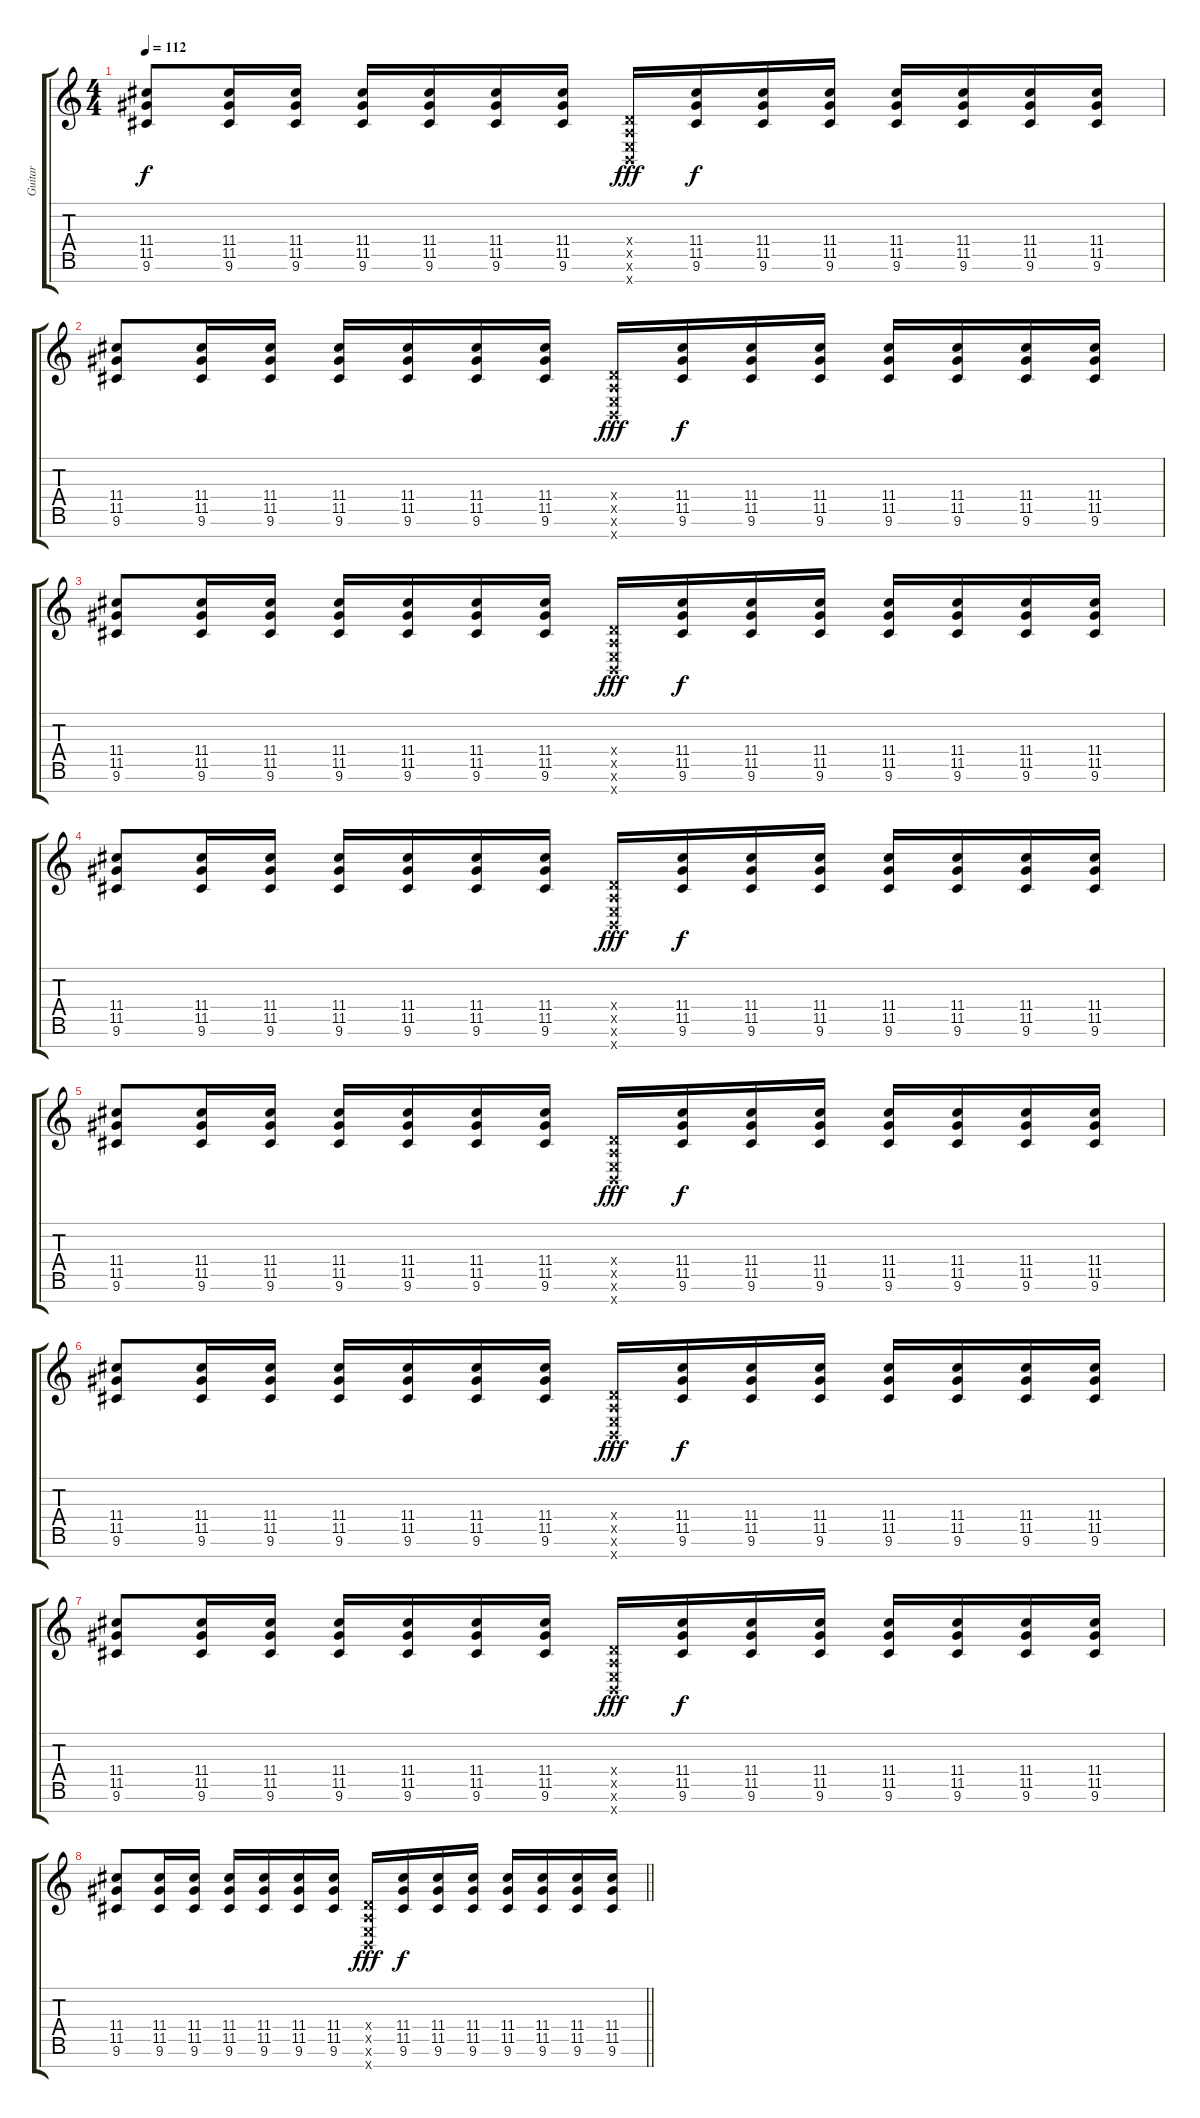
\track ("Guitar" "Guitar") {instrument distortionguitar}
\staff {score tabs}
\tuning (E4 B3 G3 D3 A2 E2 B1) {hide}
\ts (4 4)
\tempo 112
\clef g2
\ks c
(11.4 11.5 9.6).8{dy f} (11.4 11.5 9.6).16 (11.4 11.5 9.6).16 (11.4 11.5 9.6).16 (11.4 11.5 9.6).16 (11.4 11.5 9.6).16 (11.4 11.5 9.6).16 (0.4{x} 0.5{x} 0.6{x} 0.7{x}).16{dy fff} (11.4 11.5 9.6).16{dy f} (11.4 11.5 9.6).16 (11.4 11.5 9.6).16 (11.4 11.5 9.6).16 (11.4 11.5 9.6).16 (11.4 11.5 9.6).16 (11.4 11.5 9.6).16 |
(11.4 11.5 9.6).8 (11.4 11.5 9.6).16 (11.4 11.5 9.6).16 (11.4 11.5 9.6).16 (11.4 11.5 9.6).16 (11.4 11.5 9.6).16 (11.4 11.5 9.6).16 (0.4{x} 0.5{x} 0.6{x} 0.7{x}).16{dy fff} (11.4 11.5 9.6).16{dy f} (11.4 11.5 9.6).16 (11.4 11.5 9.6).16 (11.4 11.5 9.6).16 (11.4 11.5 9.6).16 (11.4 11.5 9.6).16 (11.4 11.5 9.6).16 |
(11.4 11.5 9.6).8 (11.4 11.5 9.6).16 (11.4 11.5 9.6).16 (11.4 11.5 9.6).16 (11.4 11.5 9.6).16 (11.4 11.5 9.6).16 (11.4 11.5 9.6).16 (0.4{x} 0.5{x} 0.6{x} 0.7{x}).16{dy fff} (11.4 11.5 9.6).16{dy f} (11.4 11.5 9.6).16 (11.4 11.5 9.6).16 (11.4 11.5 9.6).16 (11.4 11.5 9.6).16 (11.4 11.5 9.6).16 (11.4 11.5 9.6).16 |
(11.4 11.5 9.6).8 (11.4 11.5 9.6).16 (11.4 11.5 9.6).16 (11.4 11.5 9.6).16 (11.4 11.5 9.6).16 (11.4 11.5 9.6).16 (11.4 11.5 9.6).16 (0.4{x} 0.5{x} 0.6{x} 0.7{x}).16{dy fff} (11.4 11.5 9.6).16{dy f} (11.4 11.5 9.6).16 (11.4 11.5 9.6).16 (11.4 11.5 9.6).16 (11.4 11.5 9.6).16 (11.4 11.5 9.6).16 (11.4 11.5 9.6).16 |
(11.4 11.5 9.6).8 (11.4 11.5 9.6).16 (11.4 11.5 9.6).16 (11.4 11.5 9.6).16 (11.4 11.5 9.6).16 (11.4 11.5 9.6).16 (11.4 11.5 9.6).16 (0.4{x} 0.5{x} 0.6{x} 0.7{x}).16{dy fff} (11.4 11.5 9.6).16{dy f} (11.4 11.5 9.6).16 (11.4 11.5 9.6).16 (11.4 11.5 9.6).16 (11.4 11.5 9.6).16 (11.4 11.5 9.6).16 (11.4 11.5 9.6).16 |
(11.4 11.5 9.6).8 (11.4 11.5 9.6).16 (11.4 11.5 9.6).16 (11.4 11.5 9.6).16 (11.4 11.5 9.6).16 (11.4 11.5 9.6).16 (11.4 11.5 9.6).16 (0.4{x} 0.5{x} 0.6{x} 0.7{x}).16{dy fff} (11.4 11.5 9.6).16{dy f} (11.4 11.5 9.6).16 (11.4 11.5 9.6).16 (11.4 11.5 9.6).16 (11.4 11.5 9.6).16 (11.4 11.5 9.6).16 (11.4 11.5 9.6).16 |
(11.4 11.5 9.6).8 (11.4 11.5 9.6).16 (11.4 11.5 9.6).16 (11.4 11.5 9.6).16 (11.4 11.5 9.6).16 (11.4 11.5 9.6).16 (11.4 11.5 9.6).16 (0.4{x} 0.5{x} 0.6{x} 0.7{x}).16{dy fff} (11.4 11.5 9.6).16{dy f} (11.4 11.5 9.6).16 (11.4 11.5 9.6).16 (11.4 11.5 9.6).16 (11.4 11.5 9.6).16 (11.4 11.5 9.6).16 (11.4 11.5 9.6).16 |
\barLineRight lightlight
(11.4 11.5 9.6).8 (11.4 11.5 9.6).16 (11.4 11.5 9.6).16 (11.4 11.5 9.6).16 (11.4 11.5 9.6).16 (11.4 11.5 9.6).16 (11.4 11.5 9.6).16 (0.4{x} 0.5{x} 0.6{x} 0.7{x}).16{dy fff} (11.4 11.5 9.6).16{dy f} (11.4 11.5 9.6).16 (11.4 11.5 9.6).16 (11.4 11.5 9.6).16 (11.4 11.5 9.6).16 (11.4 11.5 9.6).16 (11.4 11.5 9.6).16
